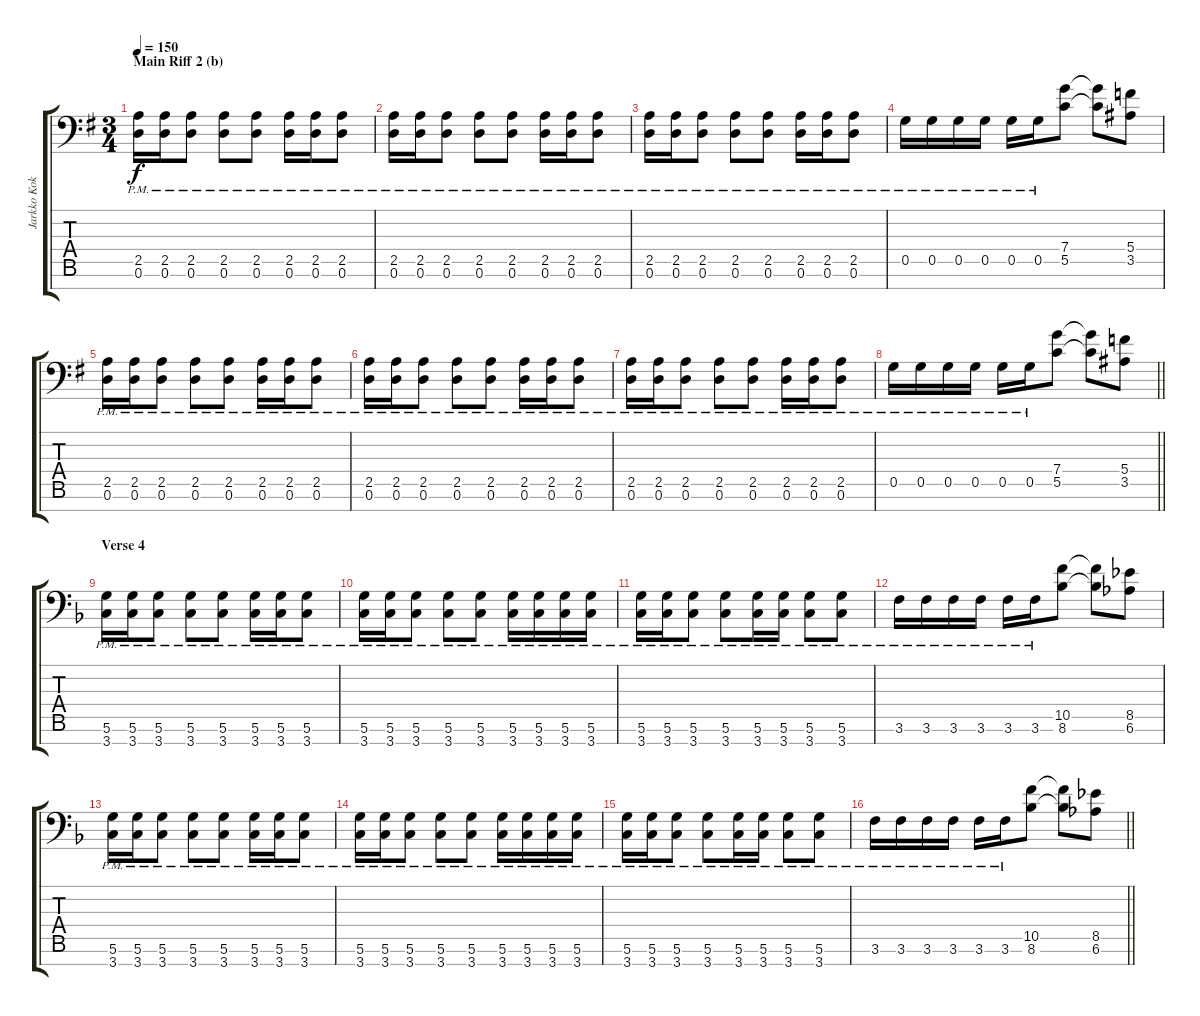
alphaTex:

\track ("Jarkko Kokko (guitar)" "Jarkko Kok") {instrument distortionguitar}
\staff {score tabs}
\tuning (D4 A3 F3 C3 G2 D2 A1) {hide}
\ts (3 4)
\section ("" "Main Riff 2 (b)")
\tempo 150
\clef f4
\ks eminor
(2.5{pm} 0.6{pm}).16{dy f} (2.5{pm} 0.6{pm}).16 (2.5{pm} 0.6{pm}).8 (2.5{pm} 0.6{pm}).8 (2.5{pm} 0.6{pm}).8 (2.5{pm} 0.6{pm}).16 (2.5{pm} 0.6{pm}).16 (2.5{pm} 0.6{pm}).8 |
(2.5{pm} 0.6{pm}).16 (2.5{pm} 0.6{pm}).16 (2.5{pm} 0.6{pm}).8 (2.5{pm} 0.6{pm}).8 (2.5{pm} 0.6{pm}).8 (2.5{pm} 0.6{pm}).16 (2.5{pm} 0.6{pm}).16 (2.5{pm} 0.6{pm}).8 |
(2.5{pm} 0.6{pm}).16 (2.5{pm} 0.6{pm}).16 (2.5{pm} 0.6{pm}).8 (2.5{pm} 0.6{pm}).8 (2.5{pm} 0.6{pm}).8 (2.5{pm} 0.6{pm}).16 (2.5{pm} 0.6{pm}).16 (2.5{pm} 0.6{pm}).8 |
0.5{pm}.16 0.5{pm}.16 0.5{pm}.16 0.5{pm}.16 0.5{pm}.16 0.5{pm}.16 (7.4 5.5).8 (7.4{t} 5.5{t}).8 (5.4 3.5).8 |
(2.5{pm} 0.6{pm}).16 (2.5{pm} 0.6{pm}).16 (2.5{pm} 0.6{pm}).8 (2.5{pm} 0.6{pm}).8 (2.5{pm} 0.6{pm}).8 (2.5{pm} 0.6{pm}).16 (2.5{pm} 0.6{pm}).16 (2.5{pm} 0.6{pm}).8 |
(2.5{pm} 0.6{pm}).16 (2.5{pm} 0.6{pm}).16 (2.5{pm} 0.6{pm}).8 (2.5{pm} 0.6{pm}).8 (2.5{pm} 0.6{pm}).8 (2.5{pm} 0.6{pm}).16 (2.5{pm} 0.6{pm}).16 (2.5{pm} 0.6{pm}).8 |
(2.5{pm} 0.6{pm}).16 (2.5{pm} 0.6{pm}).16 (2.5{pm} 0.6{pm}).8 (2.5{pm} 0.6{pm}).8 (2.5{pm} 0.6{pm}).8 (2.5{pm} 0.6{pm}).16 (2.5{pm} 0.6{pm}).16 (2.5{pm} 0.6{pm}).8 |
\barLineRight lightlight
0.5{pm}.16 0.5{pm}.16 0.5{pm}.16 0.5{pm}.16 0.5{pm}.16 0.5{pm}.16 (7.4 5.5).8 (7.4{t} 5.5{t}).8 (5.4 3.5).8 |
\section ("" "Verse 4")
\ks dminor
(5.6{pm} 3.7{pm}).16 (5.6{pm} 3.7{pm}).16 (5.6{pm} 3.7{pm}).8 (5.6{pm} 3.7{pm}).8 (5.6{pm} 3.7{pm}).8 (5.6{pm} 3.7{pm}).16 (5.6{pm} 3.7{pm}).16 (5.6{pm} 3.7{pm}).8 |
(5.6{pm} 3.7{pm}).16 (5.6{pm} 3.7{pm}).16 (5.6{pm} 3.7{pm}).8 (5.6{pm} 3.7{pm}).8 (5.6{pm} 3.7{pm}).8 (5.6{pm} 3.7{pm}).16 (5.6{pm} 3.7{pm}).16 (5.6{pm} 3.7{pm}).16 (5.6{pm} 3.7{pm}).16 |
(5.6{pm} 3.7{pm}).16 (5.6{pm} 3.7{pm}).16 (5.6{pm} 3.7{pm}).8 (5.6{pm} 3.7{pm}).8 (5.6{pm} 3.7{pm}).16 (5.6{pm} 3.7{pm}).16 (5.6{pm} 3.7{pm}).8 (5.6{pm} 3.7{pm}).8 |
3.6{pm}.16 3.6{pm}.16 3.6{pm}.16 3.6{pm}.16 3.6{pm}.16 3.6{pm}.16 (10.5 8.6).8 (10.5{t} 8.6{t}).8 (8.5 6.6).8 |
(5.6{pm} 3.7{pm}).16 (5.6{pm} 3.7{pm}).16 (5.6{pm} 3.7{pm}).8 (5.6{pm} 3.7{pm}).8 (5.6{pm} 3.7{pm}).8 (5.6{pm} 3.7{pm}).16 (5.6{pm} 3.7{pm}).16 (5.6{pm} 3.7{pm}).8 |
(5.6{pm} 3.7{pm}).16 (5.6{pm} 3.7{pm}).16 (5.6{pm} 3.7{pm}).8 (5.6{pm} 3.7{pm}).8 (5.6{pm} 3.7{pm}).8 (5.6{pm} 3.7{pm}).16 (5.6{pm} 3.7{pm}).16 (5.6{pm} 3.7{pm}).16 (5.6{pm} 3.7{pm}).16 |
(5.6{pm} 3.7{pm}).16 (5.6{pm} 3.7{pm}).16 (5.6{pm} 3.7{pm}).8 (5.6{pm} 3.7{pm}).8 (5.6{pm} 3.7{pm}).16 (5.6{pm} 3.7{pm}).16 (5.6{pm} 3.7{pm}).8 (5.6{pm} 3.7{pm}).8 |
\barLineRight lightlight
3.6{pm}.16 3.6{pm}.16 3.6{pm}.16 3.6{pm}.16 3.6{pm}.16 3.6{pm}.16 (10.5 8.6).8 (10.5{t} 8.6{t}).8 (8.5 6.6).8
